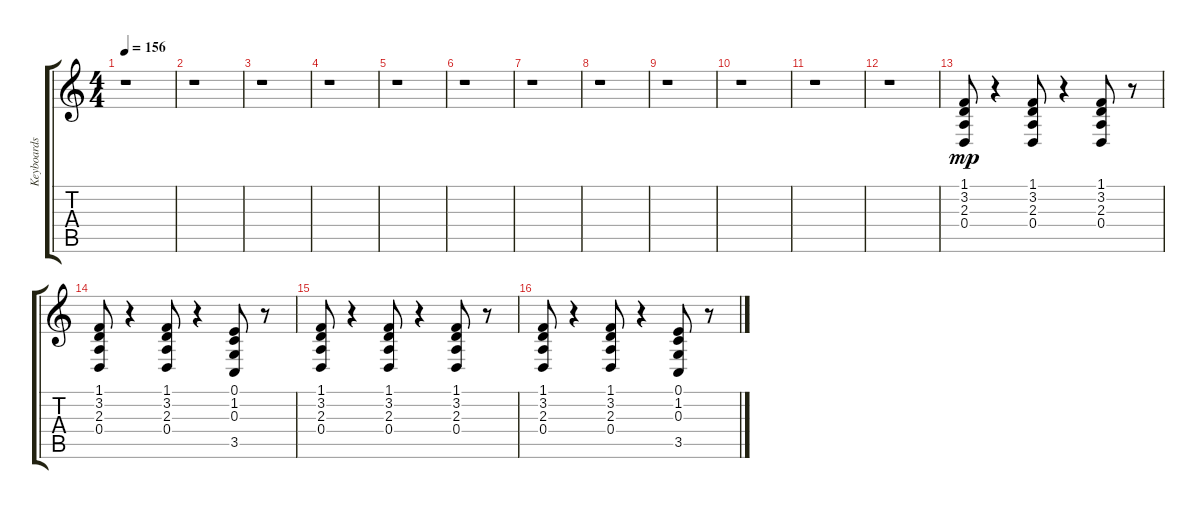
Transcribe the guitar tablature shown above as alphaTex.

\track ("Keyboards" "Keyboards") {instrument synthstrings1}
\staff {score tabs}
\tuning (E4 B3 G3 D3 A2 E2) {hide}
\ts (4 4)
\tempo 156
\clef g2
\ks c
r.1{dy mp instrument synthstrings1} |
r.1 |
r.1 |
r.1 |
r.1 |
r.1 |
r.1 |
r.1 |
r.1 |
r.1 |
r.1 |
r.1 |
(1.1 3.2 2.3 0.4).8 r.4 (1.1 3.2 2.3 0.4).8 r.4 (1.1 3.2 2.3 0.4).8 r.8 |
(1.1 3.2 2.3 0.4).8 r.4 (1.1 3.2 2.3 0.4).8 r.4 (0.1 1.2 0.3 3.5).8 r.8 |
(1.1 3.2 2.3 0.4).8 r.4 (1.1 3.2 2.3 0.4).8 r.4 (1.1 3.2 2.3 0.4).8 r.8 |
(1.1 3.2 2.3 0.4).8 r.4 (1.1 3.2 2.3 0.4).8 r.4 (0.1 1.2 0.3 3.5).8 r.8
